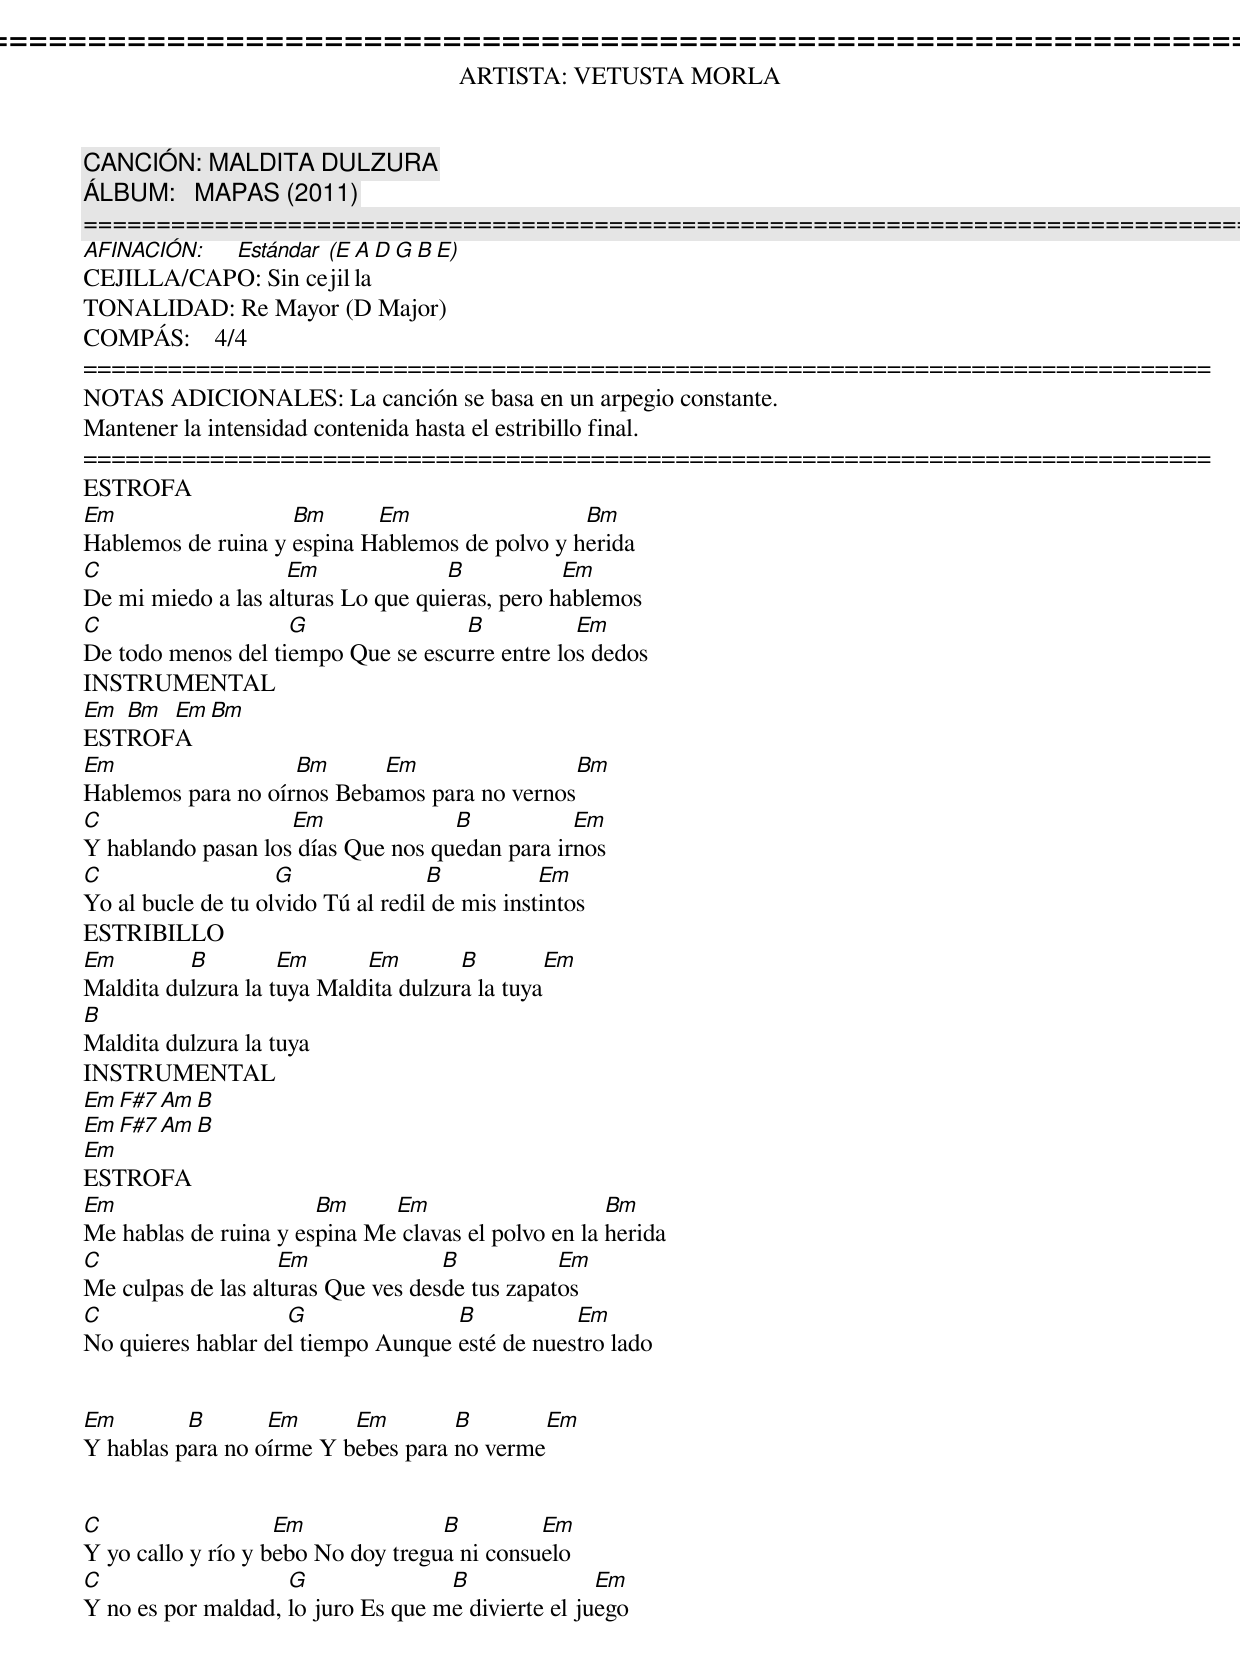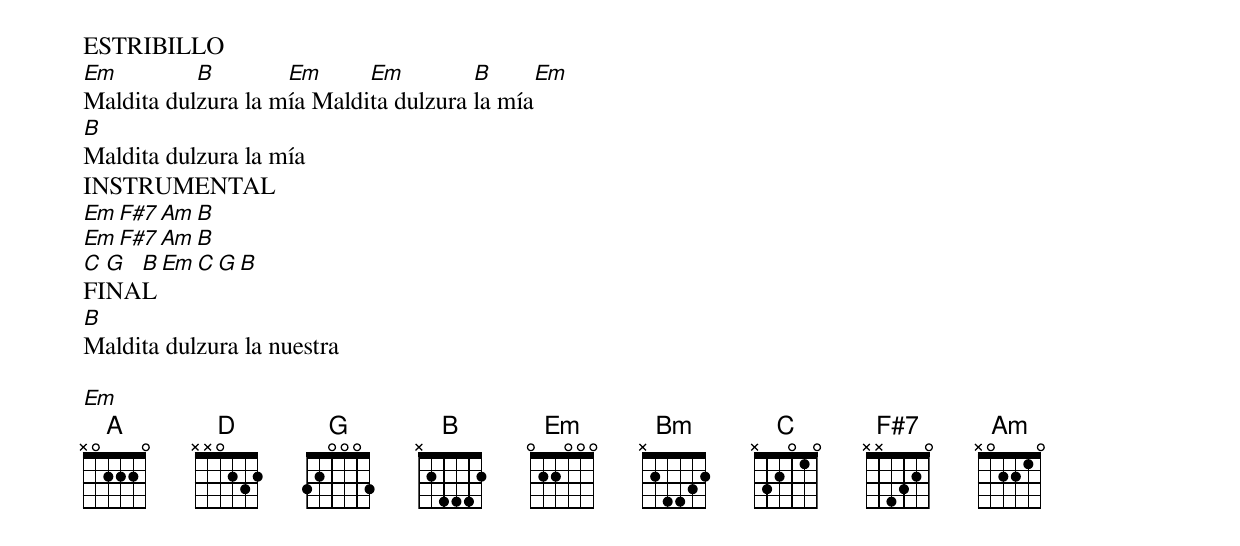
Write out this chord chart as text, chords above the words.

================================================================================
ARTISTA: VETUSTA MORLA
CANCIÓN: MALDITA DULZURA
ÁLBUM:   MAPAS (2011)
================================================================================
AFINACIÓN: Estándar (E A D G B E)
CEJILLA/CAPO: Sin cejilla
TONALIDAD: Re Mayor (D Major)
BPM:       126
COMPÁS:    4/4
================================================================================
NOTAS ADICIONALES: La canción se basa en un arpegio constante.
Mantener la intensidad contenida hasta el estribillo final.
================================================================================
ESTROFA
Em                  Bm      Em                  Bm
Hablemos de ruina y espina Hablemos de polvo y herida
C                   Em              B           Em
De mi miedo a las alturas Lo que quieras, pero hablemos
C                   G               B           Em
De todo menos del tiempo Que se escurre entre los dedos
INSTRUMENTAL
Em Bm Em Bm
ESTROFA
Em                  Bm      Em                  Bm
Hablemos para no oírnos Bebamos para no vernos
C                   Em              B           Em
Y hablando pasan los días Que nos quedan para irnos
C                   G               B           Em
Yo al bucle de tu olvido Tú al redil de mis instintos
ESTRIBILLO
Em        B         Em      Em        B         Em
Maldita dulzura la tuya Maldita dulzura la tuya
B
Maldita dulzura la tuya
INSTRUMENTAL
Em F#7 Am B
Em F#7 Am B
Em
ESTROFA
Em                     Bm     Em                     Bm
Me hablas de ruina y espina Me clavas el polvo en la herida
C                   Em              B           Em
Me culpas de las alturas Que ves desde tus zapatos
C                   G               B           Em
No quieres hablar del tiempo Aunque esté de nuestro lado


Em        B       Em      Em        B       Em
Y hablas para no oírme Y bebes para no verme


C                   Em              B         Em
Y yo callo y río y bebo No doy tregua ni consuelo
C                   G               B               Em
Y no es por maldad, lo juro Es que me divierte el juego
ESTRIBILLO
Em         B        Em      Em         B        Em
Maldita dulzura la mía Maldita dulzura la mía
B
Maldita dulzura la mía
INSTRUMENTAL
Em F#7 Am B
Em F#7 Am B
C G B Em C G B
FINAL
B
Maldita dulzura la nuestra

Em
